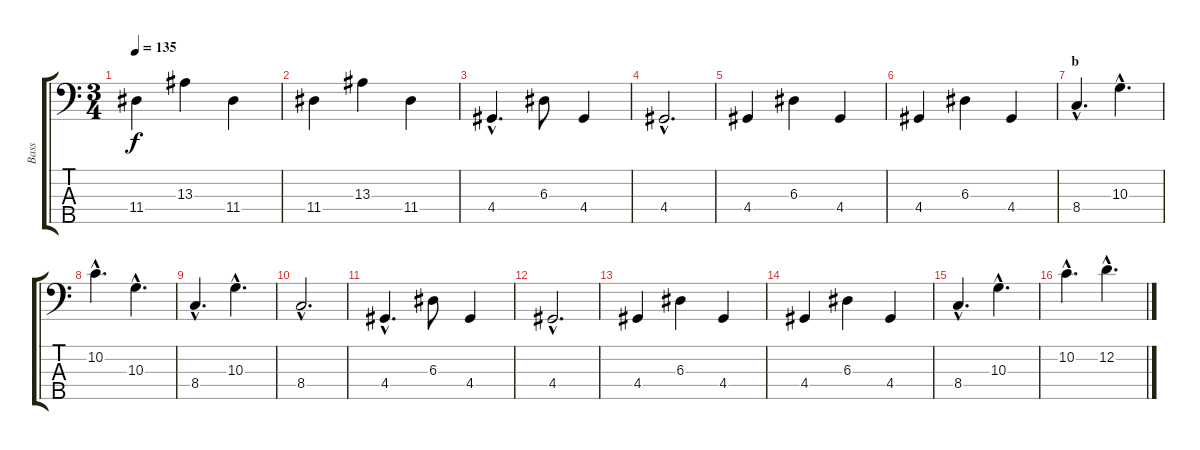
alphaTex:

\track ("Bass" "Bass") {instrument electricbassfinger}
\staff {score tabs}
\tuning (G2 D2 A1 E1 B0) {hide}
\ts (3 4)
\tempo 135
\clef f4
\ks c
11.4.4{dy f} 13.3.4 11.4.4 |
11.4.4 13.3.4 11.4.4 |
4.4{hac}.4{d} 6.3.8 4.4.4 |
4.4{hac}.2{d} |
4.4.4 6.3.4 4.4.4 |
4.4.4 6.3.4 4.4.4 |
\section ("" "b")
8.4{hac}.4{d} 10.3{hac}.4{d} |
10.2{hac}.4{d} 10.3{hac}.4{d} |
8.4{hac}.4{d} 10.3{hac}.4{d} |
8.4{hac}.2{d} |
4.4{hac}.4{d} 6.3.8 4.4.4 |
4.4{hac}.2{d} |
4.4.4 6.3.4 4.4.4 |
4.4.4 6.3.4 4.4.4 |
8.4{hac}.4{d} 10.3{hac}.4{d} |
10.2{hac}.4{d} 12.2{hac}.4{d}
